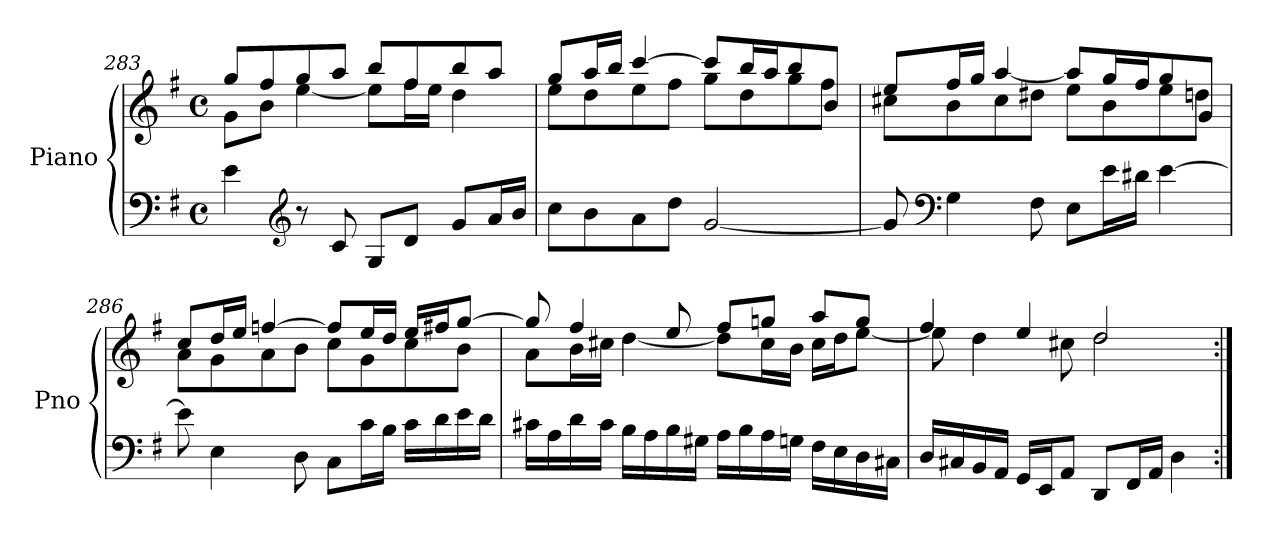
**kern	**kern
*part1	*part1
*staff2	*staff1
*I"Piano	*
*I'Pno	*
*clefF4	*clefG2
*k[f#]	*k[f#]
*M4/4	*M4/4
*met(c)	*met(c)
=283	=283
*	*^
4e\	8gg/L	8g\L
.	8ff#/	8b\J
*clefG2	*	*
8r	8gg/	[4ee\
8c/	8aa/J	.
8G/L	8bb/L	8ee\L]
8d/J	8ff#/	16ff#\L
.	.	16ee\JJ
8g/L	8bb/	4dd\
16a/L	8aa/J	.
16b/JJ	.	.
!!LO:LB:g=z	!!
=284	=284	=284
8cc\L	8gg/L	8ee\L
8b\	16aa/L	8dd\
.	16bb/JJ	.
8a\	[4ccc/	8ee\
8dd\J	.	8ff#\J
[2g/	8ccc/L]	8gg\L
.	16bb/L	8dd\
.	16aa/J	.
.	8bb/	8gg\
.	8b/J	8ff#\J
=285	=285	=285
8g/]	8cc#X\L	8ee/L
*clefF4	*	*
4G\	8b\	16ff#/L
.	.	16gg/JJ
.	8cc#\	[4aa/
8F#\	8dd#X\J	.
8E\L	8ee\L	8aa/L]
16e\L	8b\	16gg/L
16d#X\JJ	.	16ff#/J
[4e\	8ee\	8gg/
.	8ddn\J	8g/J
=286	=286	=286
8e\]	8cc/L	8a\L
4E\	16dd/L	8g\
.	16ee/JJ	.
.	[4ffn/	8a\
8D\	.	8b\J
8C\L	8ff/L]	8cc\L
16c\L	16ee/L	8g\
16B\JJ	16dd/JJ	.
16c\LL	16ee/LL	8cc\
16d\	16ff#X/J	.
16e\	[8gg/J	8b\J
16d\JJ	.	.
!!LO:LB:g=z	!!
=287	=287	=287
16c#X\LL	8gg/]	8a\L
16A\	.	.
16d\	4ff#/	16b\L
16c#\JJ	.	16cc#X\JJ
16B\LL	.	[4dd\
16A\	.	.
16B\	8ee/	.
16G#X\JJ	.	.
16A\LL	8ff#/L	8dd\L]
16B\	.	.
16A\	8ggn/J	16cc#\L
16Gn\JJ	.	16b\JJ
16F#\LL	8aa/L	16cc#\LL
16E\	.	16dd\J
16D\	8gg/J	[8ee\J
16C#X\JJ	.	.
=288	=288	=288
16D/LL	4ff#/	8ee\]
16C#X/	.	.
16BB/	.	4dd\
16AA/JJ	.	.
16GG/LL	4ee/	.
16EE/J	.	.
8AA/J	.	8cc#X\
8DD/L	2dd/	2dd\
16FF#/L	.	.
16AA/JJ	.	.
4D\	.	.
*	*v	*v
=:|!	=:|!
*-	*-
